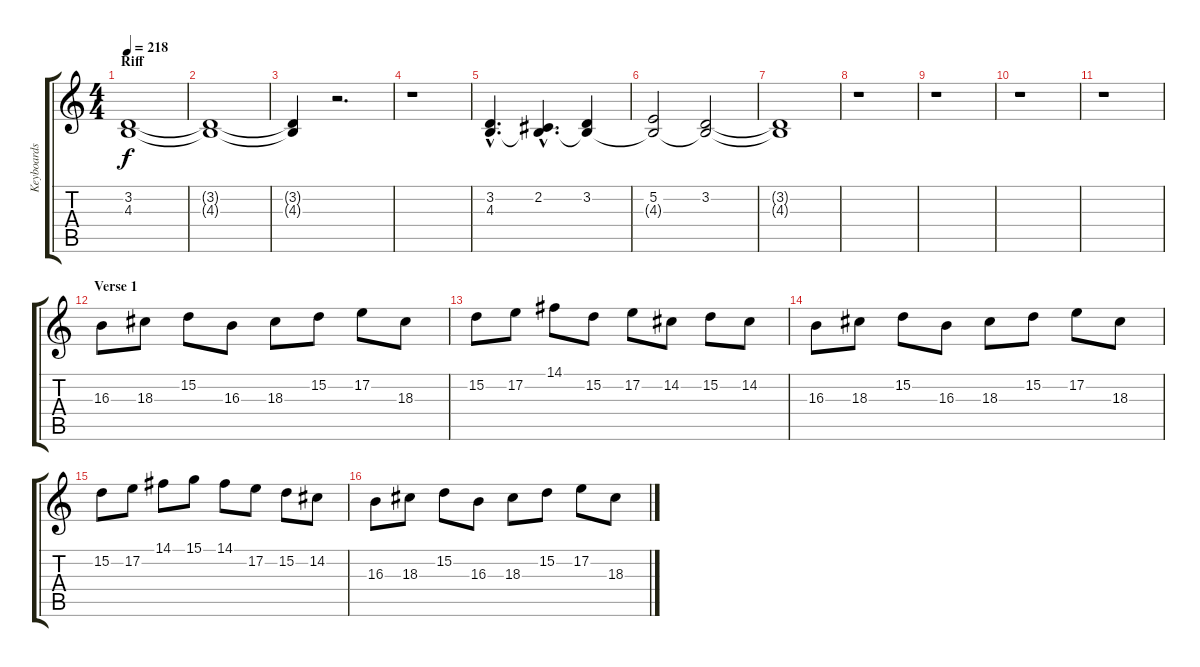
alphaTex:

\track ("Keyboards 4" "Keyboards ") {instrument choiraahs}
\staff {score tabs}
\tuning (E4 B3 G3 D3 A2 E2) {hide}
\ts (4 4)
\section ("" "Riff")
\tempo 218
\clef g2
\ks c
(3.2 4.3).1{dy f} |
(3.2{t} 4.3{t}).1 |
(3.2{t} 4.3{t}).4 r.2{d} |
r.1 |
(3.2{hac} 4.3{hac}).4{d} (2.2{hac} 4.3{hac t}).4{d} (3.2 4.3{t}).4 |
(5.2 4.3{t}).2 (3.2 4.3{t}).2 |
(3.2{t} 4.3{t}).1 |
r.1 |
r.1 |
r.1 |
r.1 |
\section ("" "Verse 1")
16.3.8{volume 8 instrument pad4choir} 18.3.8 15.2.8 16.3.8 18.3.8 15.2.8 17.2.8 18.3.8 |
15.2.8 17.2.8 14.1.8 15.2.8 17.2.8 14.2.8 15.2.8 14.2.8 |
16.3.8 18.3.8 15.2.8 16.3.8 18.3.8 15.2.8 17.2.8 18.3.8 |
15.2.8 17.2.8 14.1.8 15.1.8 14.1.8 17.2.8 15.2.8 14.2.8 |
16.3.8 18.3.8 15.2.8 16.3.8 18.3.8 15.2.8 17.2.8 18.3.8
